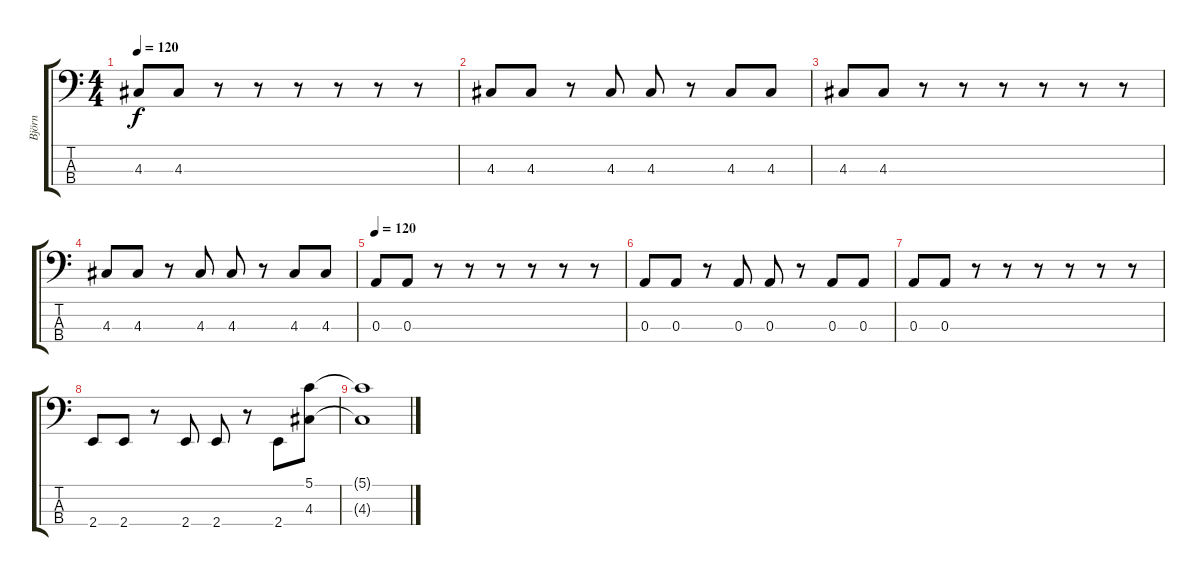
\track ("Björn" "Björn") {instrument electricbassfinger}
\staff {score tabs}
\tuning (G2 D2 A1 D1) {hide}
\ts (4 4)
\tempo 120
\clef f4
\ks c
4.3.8{dy f} 4.3.8 r.8 r.8 r.8 r.8 r.8 r.8 |
4.3.8 4.3.8 r.8 4.3.8 4.3.8 r.8 4.3.8 4.3.8 |
4.3.8 4.3.8 r.8 r.8 r.8 r.8 r.8 r.8 |
4.3.8 4.3.8 r.8 4.3.8 4.3.8 r.8 4.3.8 4.3.8 |
\tempo 120
0.3.8 0.3.8 r.8 r.8 r.8 r.8 r.8 r.8 |
0.3.8 0.3.8 r.8 0.3.8 0.3.8 r.8 0.3.8 0.3.8 |
0.3.8 0.3.8 r.8 r.8 r.8 r.8 r.8 r.8 |
2.4.8 2.4.8 r.8 2.4.8 2.4.8 r.8 2.4.8 (5.1 4.3).8 |
(5.1{t} 4.3{t}).1
